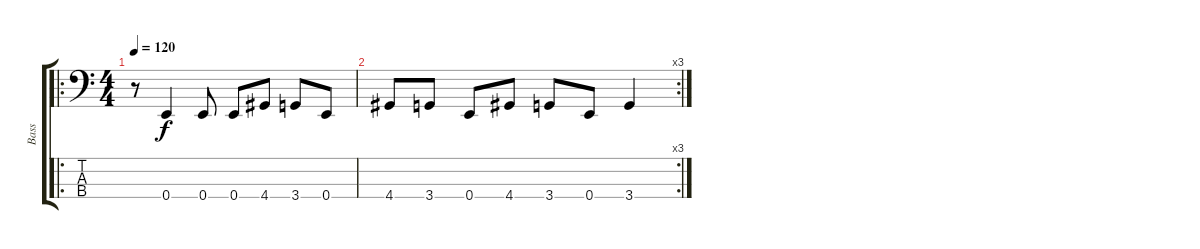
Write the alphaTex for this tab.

\track ("Bass" "Bass") {instrument electricbassfinger}
\staff {score tabs}
\tuning (G2 D2 A1 E1) {hide}
\ro
\ts (4 4)
\tempo 120
\clef f4
\ks c
r.8{dy f} 0.4.4 0.4.8 0.4.8 4.4.8 3.4.8 0.4.8 |
\rc 3
4.4.8 3.4.8 0.4.8 4.4.8 3.4.8 0.4.8 3.4.4
